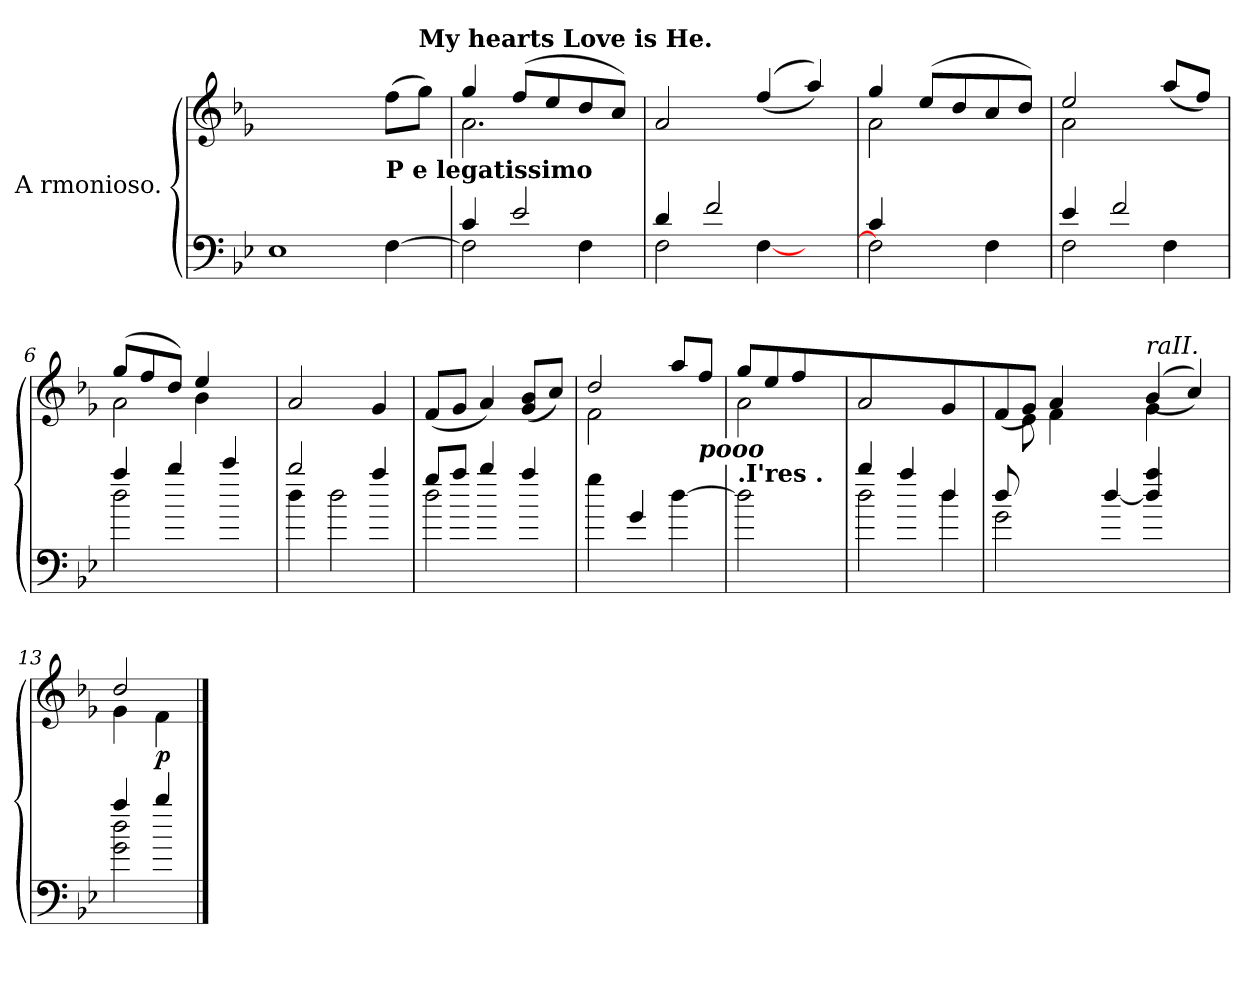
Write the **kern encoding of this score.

**kern	**kern	**dynam
*part1	*part1	*part1
*staff2	*staff1	*staff1/2
*I"A rmonioso.	*	*
*clefF4	*clefG3	*
*k[b-e-]	*k[b-e-]	*
=1	=1	=1
1E-	1ryy	.
!	!LO:TX:b:B:t=P e legatissimo	!
[<4F\	(>8dd\L	.
!	!LO:TX:a:B:t=My hearts Love is He.	!
.	8ee-\J)	.
=2	=2	=2
*^	*^	*
2F\]	4c/	4ee-/	2.f\	.
.	2e-/	(>8dd/L	.	.
.	.	8cc/	.	.
4F\	.	8b-/	.	.
.	.	8a/J)	.	.
*	*	*v	*v	*
=3	=3	=3	=3
4d/	2F\	2f/	.
2f/	.	.	.
.	[<4F\	(<(>4dd/	.
4ryy	4ryy	4ff/))	.
=4	=4	=4	=4
*	*	*^	*
2F\]	4c/	4ee-/	2f\	.
.	2ryy	(>8cc/L	.	.
.	.	8b-/	.	.
4F\	.	8a/	4ryy	.
.	.	8b-/J)	.	.
=5	=5	=5	=5	=5
4e-/	2F\	2cc/	2f\	.
2f/	.	.	.	.
.	4F\	(<8ff/L	4ryy	.
.	.	8dd/J)	.	.
!!LO:LB:g=z
=6	=6	=6	=6	=6
*	*	*	*^	*
4aa/	2dd\	(>8ee-/L	4.ryy	2f\	.
.	.	8dd/	.	.	.
4bb-/	.	8b-/J)	.	.	.
.	.	4cc/	4g\	.	.
4ccc/	4ryy	.	.	8ryy	.
.	.	8ryy	8ryy	8ryy	.
*	*	*v	*v	*v	*
=7	=7	=7	=7
2bb-/	4dd\	2f/	.
.	2dd\	.	.
4aa/	.	4e-/	.
=8	=8	=8	=8
8gg/L	2dd\	(<8d/L	.
8aa/J	.	8e-/J	.
4bb-/	.	4f/)	.
4aa/	4ryy	(>8e-/ 8g/L	.
.	.	8a/J)	.
*v	*v	*	*
=9	=9	=9
*	*^	*
4gg\	2b-/	2d\	.
4g/	.	.	.
[<4dd\	8ff/L	4ryy	.
!	!LO:TX:b:Bi:t=pooo	!	!
.	8dd/J	.	.
!!LO:LB:g=z	!!
=10	=10	=10	=10
!	!LO:TX:b:B:t=.I'res .	!	!
2dd\]	8ee-/L	2f\	.
.	8cc/	.	.
.	8dd/	.	.
.	8ryy	.	.
*	*v	*v	*
=11	=11	=11
*^	*	*
4bb-/	2dd\	2f/	.
4aa/	.	.	.
4dd/	4dd\	4e-/	.
=12	=12	=12	=12
*	*	*^	*
8dd/	2g\	(>8d/L	8ryy	.
4ryy	.	8e-/J)	8c\J	.
.	.	4f/	4d\	.
2..ryy	.	.	.	.
.	[<4dd/	4ryy	4ryy	.
!	!	!LO:TX:a:i:t=raII.	!	!
.	4dd/] 4aa/	(>(>4g/	4e-\	.
.	4ryy	4a/))	4ryy	.
=13	=13	=13	=13	=13
4aa/	2g\ 2dd\	2b-/	4e-\	.
!	!	!	!	!LO:DY:b
4bb-/	.	.	4d\	p
*v	*v	*	*	*
*	*v	*v	*
==	==	==
*-	*-	*-
